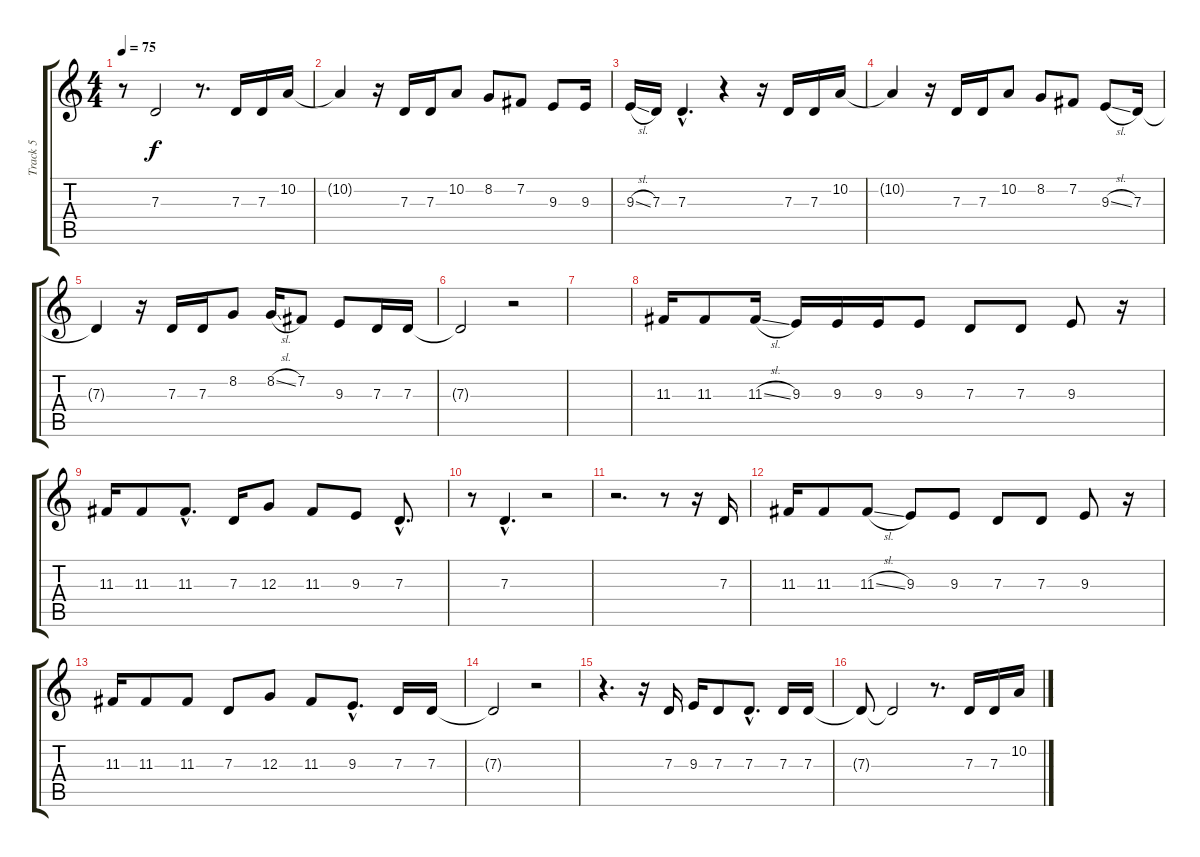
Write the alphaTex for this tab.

\track ("Track 5" "Track 5") {instrument trumpet}
\staff {score tabs}
\tuning (E4 B3 G3 D3 A2 E2) {hide}
\ts (4 4)
\tempo 75
\clef g2
\ks c
r.8{dy f} 7.3.2 r.8{d} 7.3.16 7.3.16 10.2.16 |
10.2{t}.4 r.16 7.3.16 7.3.16 10.2.8 8.2.8 7.2.8 9.3.8 9.3.16 |
9.3{sl}.16 7.3.16 7.3{hac}.4{d} r.4 r.16 7.3.16 7.3.16 10.2.16 |
10.2{t}.4 r.16 7.3.16 7.3.16 10.2.8 8.2.8 7.2.8 9.3{sl}.8 7.3.16 |
7.3{t}.4 r.16 7.3.16 7.3.16 8.2.8 8.2{sl}.16 7.2.8 9.3.8 7.3.16 7.3.16 |
7.3{t}.2 r.2 |
|
11.3.16 11.3.8 11.3{sl}.16 9.3.16 9.3.16 9.3.16 9.3.8 7.3.8 7.3.8 9.3.8 r.16 |
11.3.16 11.3.8 11.3{hac}.8{d} 7.3.16 12.3.8 11.3.8 9.3.8 7.3{hac}.8{d} |
r.8 7.3{hac}.4{d} r.2 |
r.2{d} r.8 r.16 7.3.16 |
11.3.16 11.3.8 11.3{sl}.8 9.3.8 9.3.8 7.3.8 7.3.8 9.3.8 r.16 |
11.3.16 11.3.8 11.3.8 7.3.8 12.3.8 11.3.8 9.3{hac}.8{d} 7.3.16 7.3.16 |
7.3{t}.2 r.2 |
r.4{d} r.16 7.3.16 9.3.16 7.3.8 7.3{hac}.8{d} 7.3.16 7.3.16 |
7.3{t}.8 7.3{t}.2 r.8{d} 7.3.16 7.3.16 10.2.16
